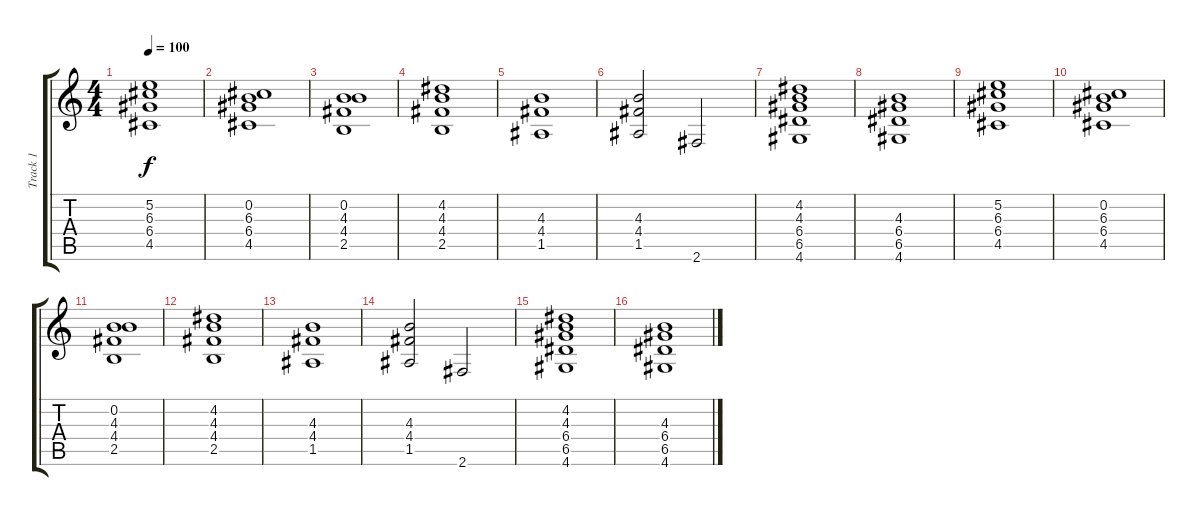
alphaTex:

\track ("Track 1" "Track 1") {instrument acousticguitarnylon}
\staff {score tabs}
\tuning (E4 B3 G3 D3 A2 E2) {hide}
\ts (4 4)
\tempo 100
\clef g2
\ks c
(5.2 6.3 6.4 4.5).1{dy f} |
(0.2 6.3 6.4 4.5).1 |
(0.2 4.3 4.4 2.5).1 |
(4.2 4.3 4.4 2.5).1 |
(4.3 4.4 1.5).1 |
(4.3 4.4 1.5).2 2.6.2 |
(4.2 4.3 6.4 6.5 4.6).1 |
(4.3 6.4 6.5 4.6).1 |
(5.2 6.3 6.4 4.5).1 |
(0.2 6.3 6.4 4.5).1 |
(0.2 4.3 4.4 2.5).1 |
(4.2 4.3 4.4 2.5).1 |
(4.3 4.4 1.5).1 |
(4.3 4.4 1.5).2 2.6.2 |
(4.2 4.3 6.4 6.5 4.6).1 |
(4.3 6.4 6.5 4.6).1
